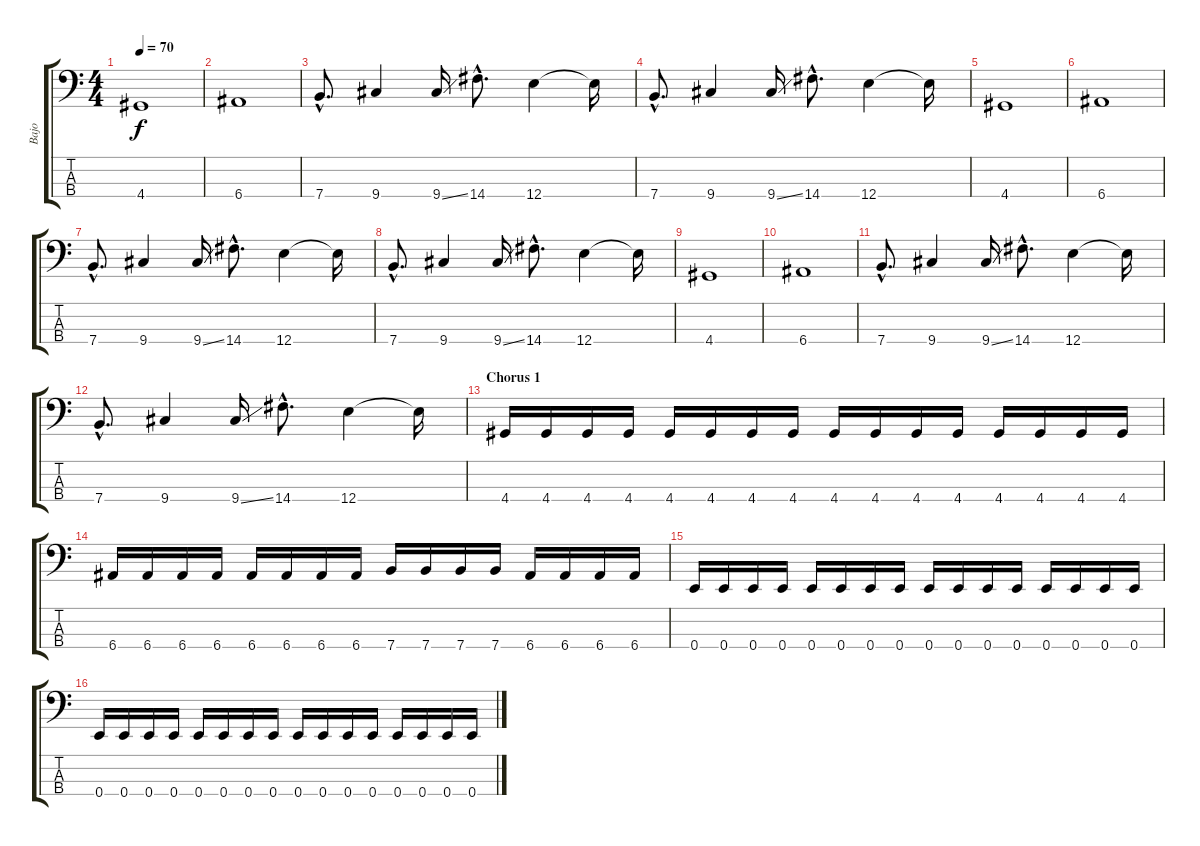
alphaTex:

\track ("Bajo" "Bajo") {instrument electricbassfinger}
\staff {score tabs}
\tuning (G2 D2 A1 E1) {hide}
\ts (4 4)
\tempo 70
\clef f4
\ks c
4.4.1{dy f} |
6.4.1 |
7.4{hac}.8{d} 9.4.4 9.4{ss}.16 14.4{hac}.8{d} 12.4.4 12.4{t}.16 |
7.4{hac}.8{d} 9.4.4 9.4{ss}.16 14.4{hac}.8{d} 12.4.4 12.4{t}.16 |
4.4.1 |
6.4.1 |
7.4{hac}.8{d} 9.4.4 9.4{ss}.16 14.4{hac}.8{d} 12.4.4 12.4{t}.16 |
7.4{hac}.8{d} 9.4.4 9.4{ss}.16 14.4{hac}.8{d} 12.4.4 12.4{t}.16 |
4.4.1 |
6.4.1 |
7.4{hac}.8{d} 9.4.4 9.4{ss}.16 14.4{hac}.8{d} 12.4.4 12.4{t}.16 |
7.4{hac}.8{d} 9.4.4 9.4{ss}.16 14.4{hac}.8{d} 12.4.4 12.4{t}.16 |
\section ("" "Chorus 1")
4.4.16 4.4.16 4.4.16 4.4.16 4.4.16 4.4.16 4.4.16 4.4.16 4.4.16 4.4.16 4.4.16 4.4.16 4.4.16 4.4.16 4.4.16 4.4.16 |
6.4.16 6.4.16 6.4.16 6.4.16 6.4.16 6.4.16 6.4.16 6.4.16 7.4.16 7.4.16 7.4.16 7.4.16 6.4.16 6.4.16 6.4.16 6.4.16 |
0.4.16 0.4.16 0.4.16 0.4.16 0.4.16 0.4.16 0.4.16 0.4.16 0.4.16 0.4.16 0.4.16 0.4.16 0.4.16 0.4.16 0.4.16 0.4.16 |
0.4.16 0.4.16 0.4.16 0.4.16 0.4.16 0.4.16 0.4.16 0.4.16 0.4.16 0.4.16 0.4.16 0.4.16 0.4.16 0.4.16 0.4.16 0.4.16
